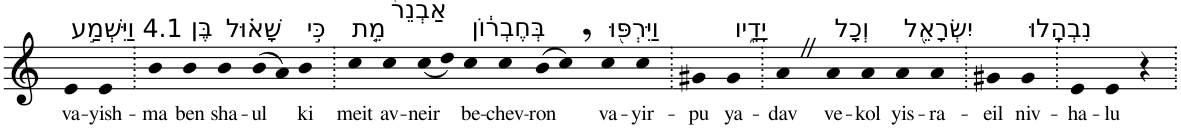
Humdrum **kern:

**kern	**text
*part1	*part1
*staff1	*staff1
*I"Piano	*
*I'Pno	*
*clefG2	*
*k[]	*
=1	=1
!LO:TX:a:t=4.1 וַיִּשְׁמַ֣ע	!
!	!LO:LY:b
4e	va-
!	!LO:LY:b
4e	-yish-
=2.	=2.
!	!LO:LY:b
4b	-ma
!LO:TX:a:t=בֶּן	!
!	!LO:LY:b
4b	ben
!LO:TX:a:t=שָׁא֗וּל	!
!	!LO:LY:b
4b	sha-
!	!LO:LY:b
(>8b	-ul
8a)	.
!LO:TX:a:t=כִּ֣י	!
!	!LO:LY:b
4b	ki
=3.	=3.
!LO:TX:a:t=מֵ֤ת	!
!	!LO:LY:b
4cc	meit
!LO:TX:a:t=אַבְנֵר֙	!
!	!LO:LY:b
4cc	av-
!	!LO:LY:b
(<8cc	-neir
8dd)	.
!LO:TX:a:t=בְּחֶבְר֔וֹן	!
!	!LO:LY:b
4cc	be-
!	!LO:LY:b
4cc	-chev-
!	!LO:LY:b
(>8b	-ron
8cc,)	.
!LO:TX:a:t=וַיִּרְפּ֖וּ	!
!	!LO:LY:b
4cc	va-
!	!LO:LY:b
4cc	-yir-
=4.	=4.
!	!LO:LY:b
4g#X	-pu
!LO:TX:a:t=יָדָ֑יו	!
!	!LO:LY:b
4g#	ya-
=5.	=5.
!	!LO:LY:b
4aZ	-dav
!LO:TX:a:t=וְכָל	!
!	!LO:LY:b
4a	ve-
!	!LO:LY:b
4a	-kol
!LO:TX:a:t=יִשְׂרָאֵ֖ל	!
!	!LO:LY:b
4a	yis-
!	!LO:LY:b
4a	-ra-
=6.	=6.
!	!LO:LY:b
4g#X	-eil
!LO:TX:a:t=נִבְהָֽלוּ	!
!	!LO:LY:b
4g#	niv-
=7.	=7.
!	!LO:LY:b
4e	-ha-
!	!LO:LY:b
4e	-lu
4r	.
=.	=.
*-	*-
